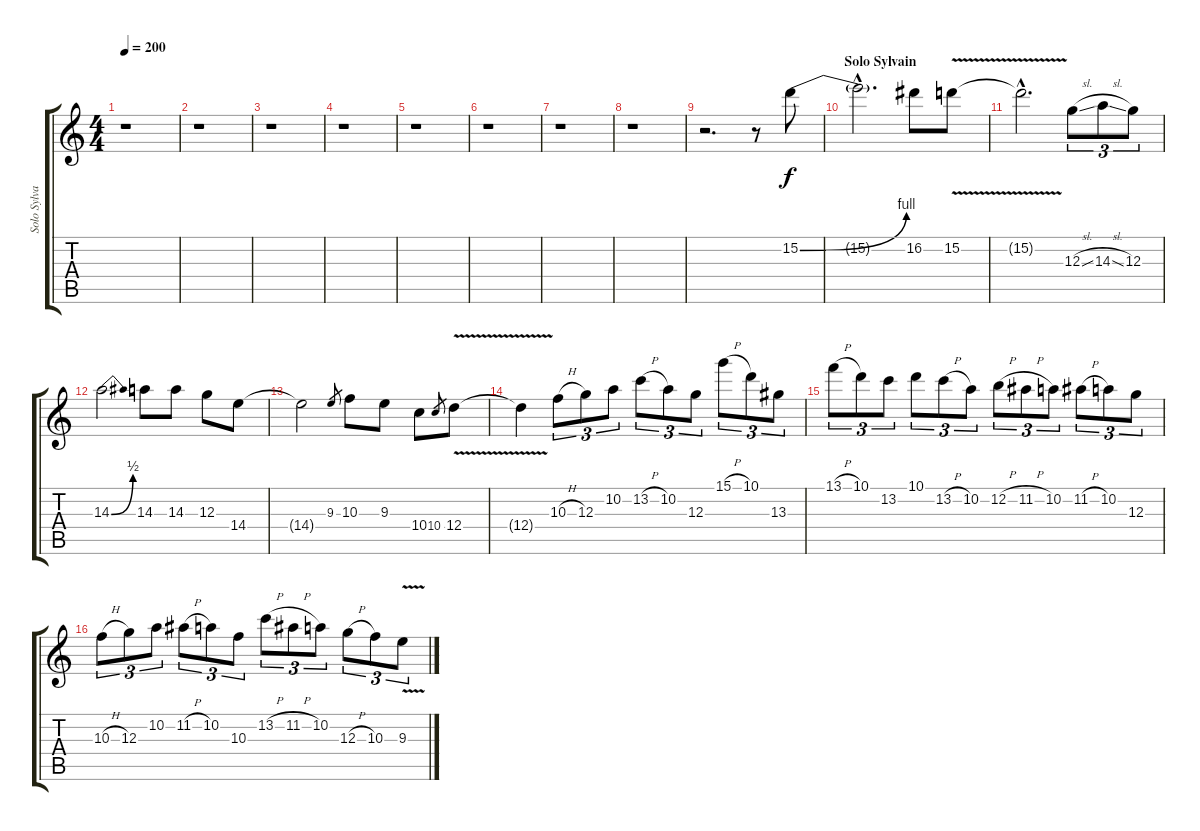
\track ("Solo Sylvain" "Solo Sylva") {instrument overdrivenguitar}
\staff {score tabs}
\tuning (E4 B3 G3 D3 A2 E2) {hide}
\ts (4 4)
\tempo 200
\clef g2
\ks c
r.1{dy f} |
r.1 |
r.1 |
r.1 |
r.1 |
r.1 |
r.1 |
r.1 |
r.2{d} r.8 15.2{be (bend 0 0 60 4)}.8 |
\section ("" "Solo Sylvain")
15.2{hac t}.2{d} 16.2.8 15.2{v}.8 |
15.2{hac t}.2{d} 12.3{sl}.8{tu (3 2)} 14.3{sl}.8{tu (3 2)} 12.3.8{tu (3 2)} |
14.3{be (bend 0 0 60 2)}.2 14.3.8 14.3.8 12.3.8 14.4.8 |
14.4{t}.2 9.3.8{gr} 10.3.8 9.3.8 10.4.8 10.4.8{gr} 12.4{v}.8 |
12.4{t}.4 10.3{h}.8{tu (3 2)} 12.3.8{tu (3 2)} 10.2.8{tu (3 2)} 13.2{h}.8{tu (3 2)} 10.2.8{tu (3 2)} 12.3.8{tu (3 2)} 15.1{h}.8{tu (3 2)} 10.1.8{tu (3 2)} 13.3.8{tu (3 2)} |
13.1{h}.8{tu (3 2)} 10.1.8{tu (3 2)} 13.2.8{tu (3 2)} 10.1.8{tu (3 2)} 13.2{h}.8{tu (3 2)} 10.2.8{tu (3 2)} 12.2{h}.8{tu (3 2)} 11.2{h}.8{tu (3 2)} 10.2.8{tu (3 2)} 11.2{h}.8{tu (3 2)} 10.2.8{tu (3 2)} 12.3.8{tu (3 2)} |
10.3{h}.8{tu (3 2)} 12.3.8{tu (3 2)} 10.2.8{tu (3 2)} 11.2{h}.8{tu (3 2)} 10.2.8{tu (3 2)} 10.3.8{tu (3 2)} 13.2{h}.8{tu (3 2)} 11.2{h}.8{tu (3 2)} 10.2.8{tu (3 2)} 12.3{h}.8{tu (3 2)} 10.3.8{tu (3 2)} 9.3{v}.8{tu (3 2)}
